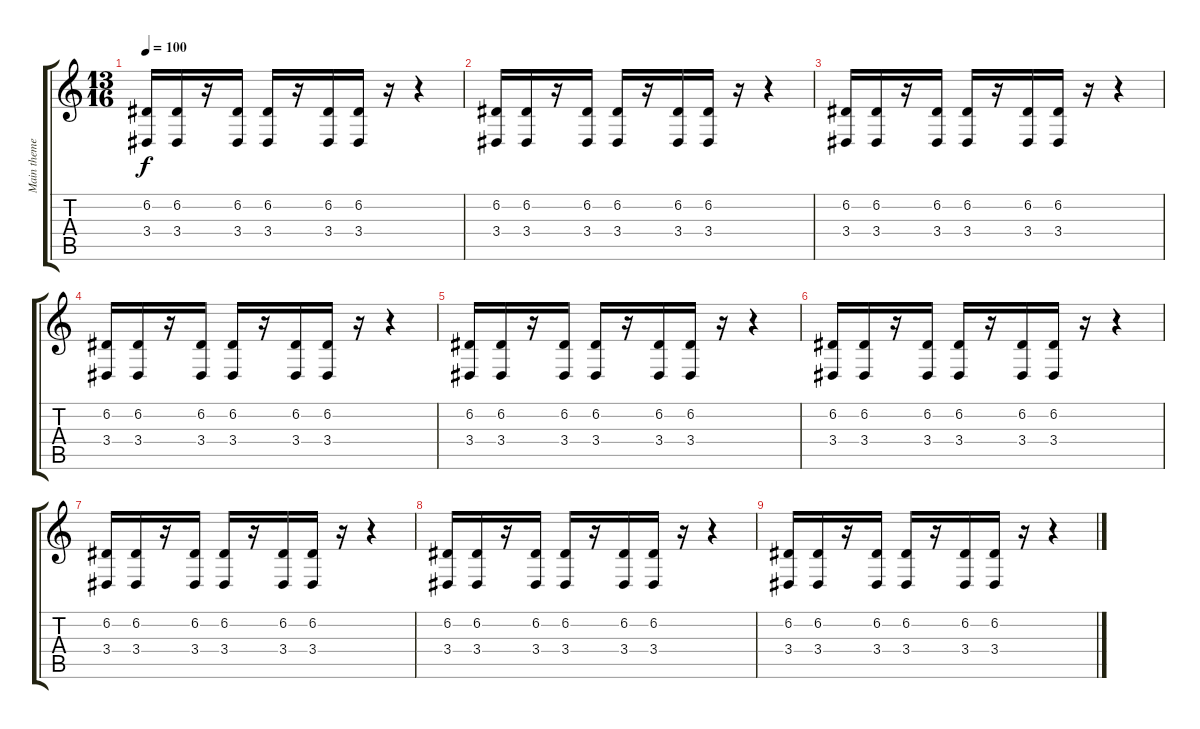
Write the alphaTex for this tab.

\track ("Main theme" "Main theme") {instrument trombone}
\staff {score tabs}
\tuning (D4 A3 F3 C3 G2 C2) {hide}
\ts (13 16)
\tempo 100
\clef g2
\ks c
(6.2 3.4).16{dy f} (6.2 3.4).16 r.16 (6.2 3.4).16 (6.2 3.4).16 r.16 (6.2 3.4).16 (6.2 3.4).16 r.16 r.4 |
(6.2 3.4).16 (6.2 3.4).16 r.16 (6.2 3.4).16 (6.2 3.4).16 r.16 (6.2 3.4).16 (6.2 3.4).16 r.16 r.4 |
(6.2 3.4).16 (6.2 3.4).16 r.16 (6.2 3.4).16 (6.2 3.4).16 r.16 (6.2 3.4).16 (6.2 3.4).16 r.16 r.4 |
(6.2 3.4).16 (6.2 3.4).16 r.16 (6.2 3.4).16 (6.2 3.4).16 r.16 (6.2 3.4).16 (6.2 3.4).16 r.16 r.4 |
(6.2 3.4).16 (6.2 3.4).16 r.16 (6.2 3.4).16 (6.2 3.4).16 r.16 (6.2 3.4).16 (6.2 3.4).16 r.16 r.4 |
(6.2 3.4).16 (6.2 3.4).16 r.16 (6.2 3.4).16 (6.2 3.4).16 r.16 (6.2 3.4).16 (6.2 3.4).16 r.16 r.4 |
(6.2 3.4).16 (6.2 3.4).16 r.16 (6.2 3.4).16 (6.2 3.4).16 r.16 (6.2 3.4).16 (6.2 3.4).16 r.16 r.4 |
(6.2 3.4).16 (6.2 3.4).16 r.16 (6.2 3.4).16 (6.2 3.4).16 r.16 (6.2 3.4).16 (6.2 3.4).16 r.16 r.4 |
(6.2 3.4).16 (6.2 3.4).16 r.16 (6.2 3.4).16 (6.2 3.4).16 r.16 (6.2 3.4).16 (6.2 3.4).16 r.16 r.4
